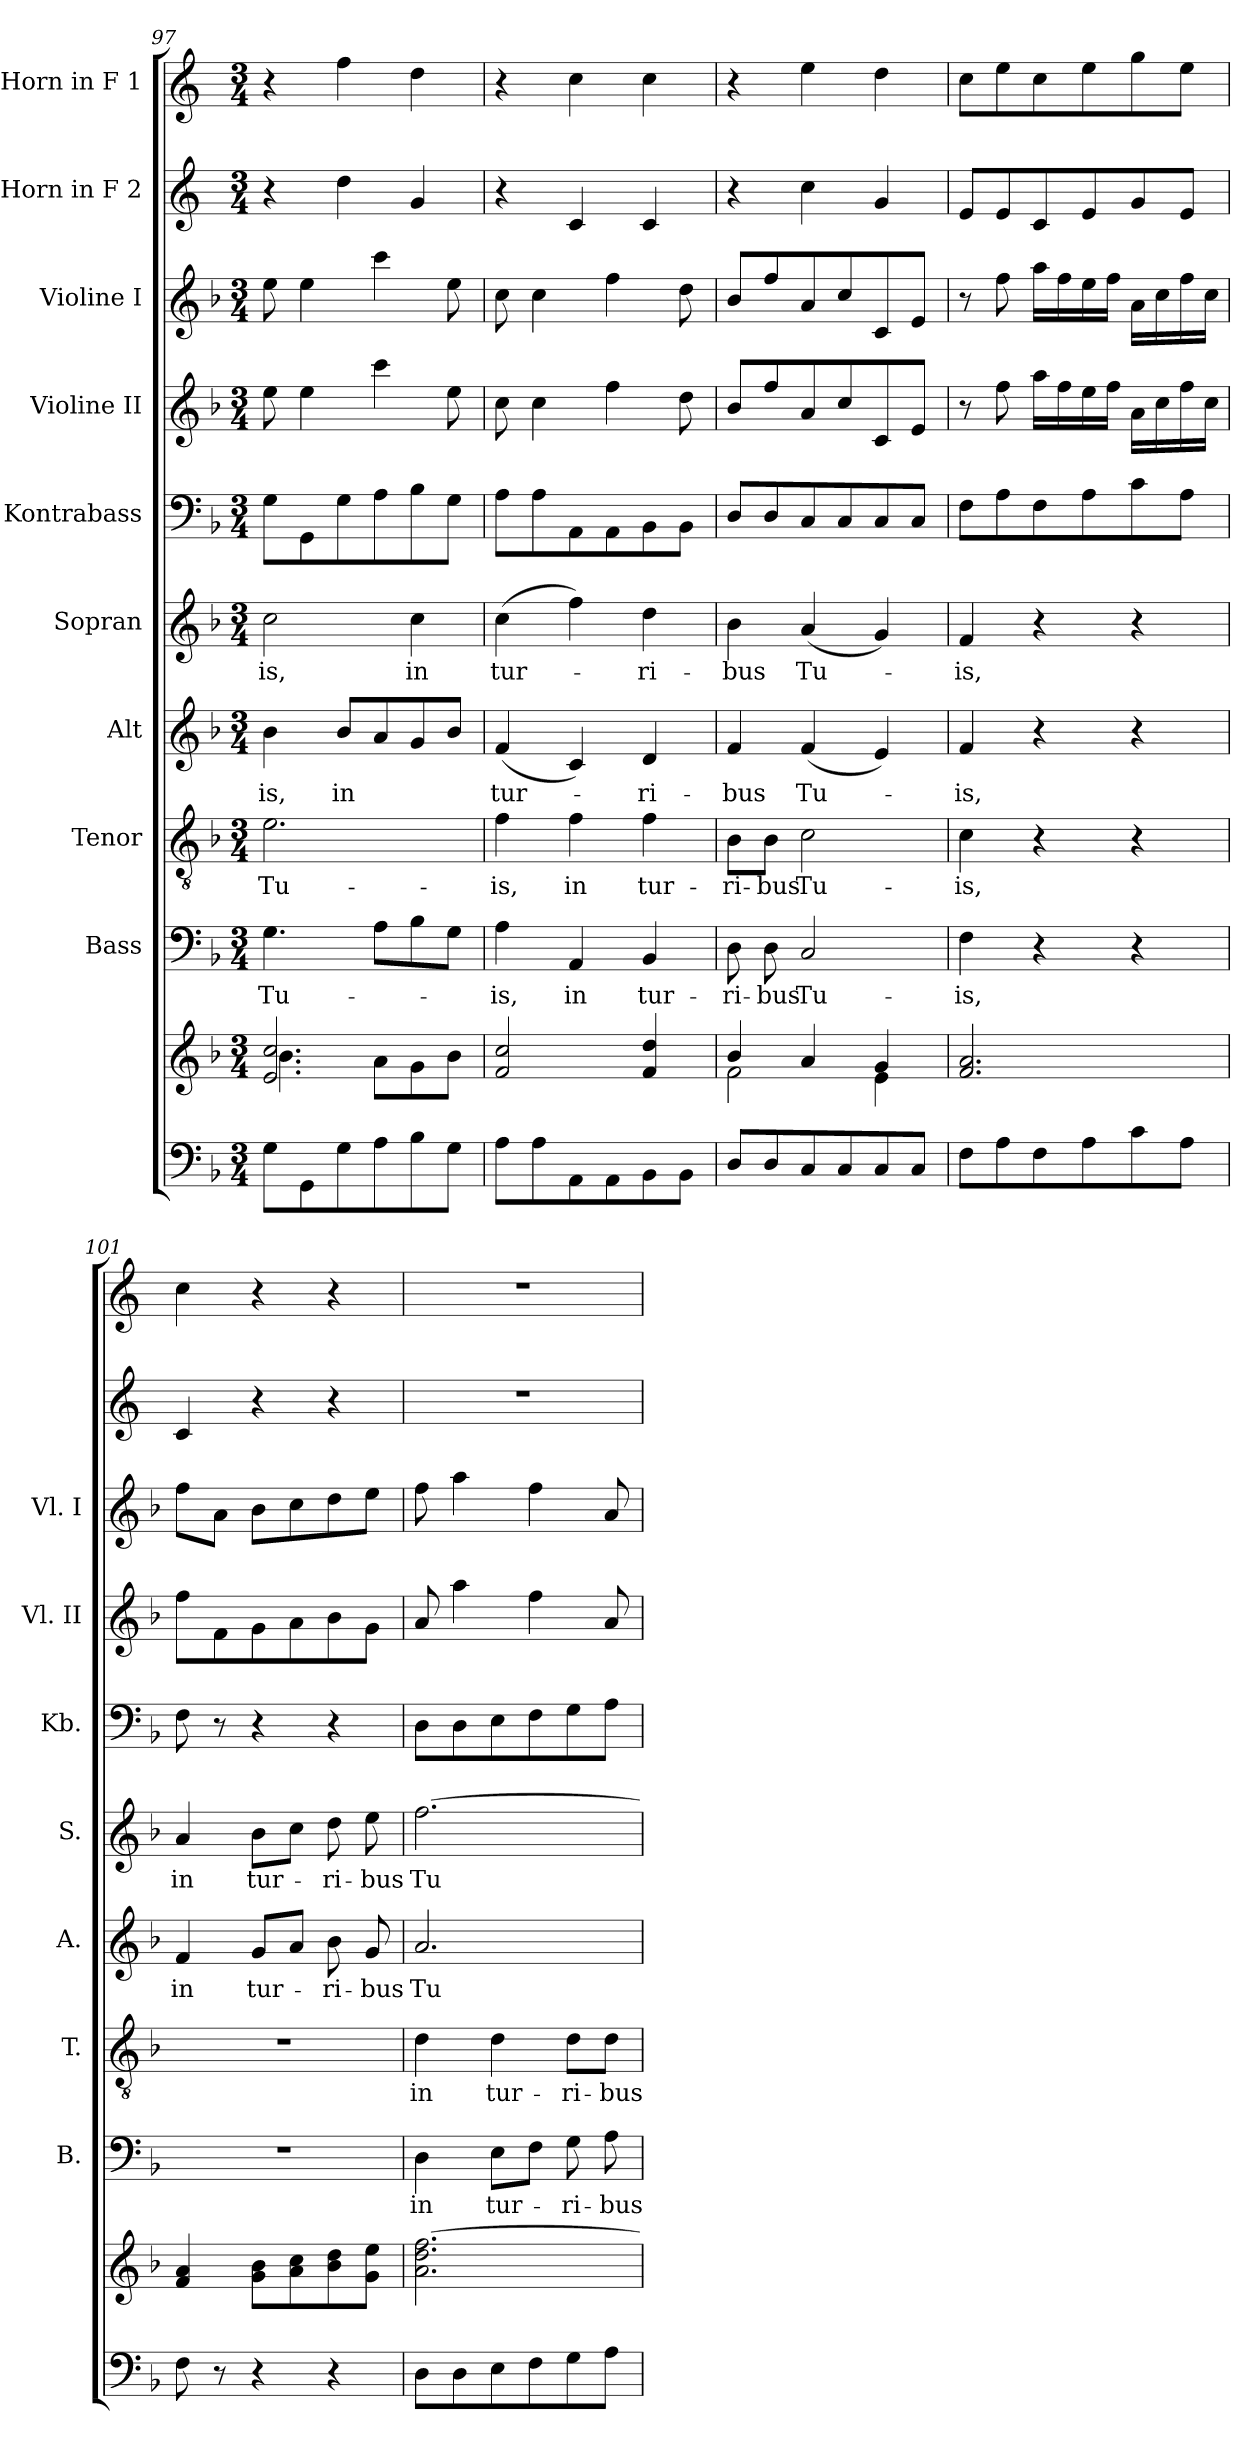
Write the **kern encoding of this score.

**kern	**kern	**kern	**text	**kern	**text	**kern	**text	**kern	**text	**kern	**kern	**kern	**kern	**kern
*part10	*part10	*part9	*part9	*part8	*part8	*part7	*part7	*part6	*part6	*part5	*part4	*part3	*part2	*part1
*staff11	*staff10	*staff9	*staff9	*staff8	*staff8	*staff7	*staff7	*staff6	*staff6	*staff5	*staff4	*staff3	*staff2	*staff1
*	*	*I"Bass	*	*I"Tenor	*	*I"Alt	*	*I"Sopran	*	*I"Kontrabass	*I"Violine II	*I"Violine I	*I"Horn in F 2	*I"Horn in F 1
*	*	*I'B.	*	*I'T.	*	*I'A.	*	*I'S.	*	*I'Kb.	*I'Vl. II	*I'Vl. I	*	*
*clefF4	*clefG2	*clefF4	*	*clefGv2	*	*clefG2	*	*clefG2	*	*clefF4	*clefG2	*clefG2	*clefG2	*clefG2
*	*	*	*	*	*	*	*	*	*	*ITrd7c12	*	*	*ITrd4c7	*ITrd4c7
*k[b-]	*k[b-]	*k[b-]	*	*k[b-]	*	*k[b-]	*	*k[b-]	*	*k[b-]	*k[b-]	*k[b-]	*k[b-]	*k[b-]
*F:	*F:	*F:	*	*F:	*	*F:	*	*F:	*	*F:	*F:	*F:	*F:	*F:
*M3/4	*M3/4	*M3/4	*	*M3/4	*	*M3/4	*	*M3/4	*	*M3/4	*M3/4	*M3/4	*M3/4	*M3/4
=97	=97	=97	=97	=97	=97	=97	=97	=97	=97	=97	=97	=97	=97	=97
*	*^	*	*	*	*	*	*	*	*	*	*	*	*	*
!	!	!	!	!LO:LY:b	!	!LO:LY:b	!	!LO:LY:b	!	!LO:LY:b	!	!	!	!	!
8G\L	2.e/ 2.cc/	4.b-\	4.G\	Tu-	2.e\	Tu-	4b-\	-is,	2cc\	-is,	8GG\L	8ee\	8ee\	4r	4r
8GG\	.	.	.	.	.	.	.	.	.	.	8GGG\	4ee\	4ee\	.	.
!	!	!	!	!	!	!	!	!LO:LY:b	!	!	!	!	!	!	!
8G\	.	.	.	.	.	.	8b-/L	in	.	.	8GG\	.	.	4g\	4b-\
8A\	.	8a\L	8A\L	.	.	.	8a/	.	.	.	8AA\	4ccc\	4ccc\	.	.
!	!	!	!	!	!	!	!	!	!	!LO:LY:b	!	!	!	!	!
8B-\	.	8g\	8B-\	.	.	.	8g/	.	4cc\	in	8BB-\	.	.	4c/	4g\
8G\J	.	8b-\J	8G\J	.	.	.	8b-/J	.	.	.	8GG\J	8ee\	8ee\	.	.
=98	=98	=98	=98	=98	=98	=98	=98	=98	=98	=98	=98	=98	=98	=98	=98
!	!	!	!	!LO:LY:b	!	!LO:LY:b	!	!LO:LY:b	!	!LO:LY:b	!	!	!	!	!
*	*v	*v	*	*	*	*	*	*	*	*	*	*	*	*	*
8A\L	2f/ 2cc/	4A\	-is,	4f\	-is,	(<4f/	tur-	(>4cc\	tur-	8AA\L	8cc\	8cc\	4r	4r
8A\	.	.	.	.	.	.	.	.	.	8AA\	4cc\	4cc\	.	.
!	!	!	!LO:LY:b	!	!LO:LY:b	!	!	!	!	!	!	!	!	!
8AA\	.	4AA/	in	4f\	in	4c/)	.	4ff\)	.	8AAA\	.	.	4F/	4f\
8AA\	.	.	.	.	.	.	.	.	.	8AAA\	4ff\	4ff\	.	.
!	!	!	!LO:LY:b	!	!LO:LY:b	!	!LO:LY:b	!	!LO:LY:b	!	!	!	!	!
8BB-\	4f/ 4dd/	4BB-/	tur-	4f\	tur-	4d/	-ri-	4dd\	-ri-	8BBB-\	.	.	4F/	4f\
8BB-\J	.	.	.	.	.	.	.	.	.	8BBB-\J	8dd\	8dd\	.	.
=99	=99	=99	=99	=99	=99	=99	=99	=99	=99	=99	=99	=99	=99	=99
*	*^	*	*	*	*	*	*	*	*	*	*	*	*	*
!	!	!	!	!LO:LY:b	!	!LO:LY:b	!	!LO:LY:b	!	!LO:LY:b	!	!	!	!	!
8D/L	4b-/	2f\	8D\	-ri-	8B-\L	-ri-	4f/	-bus	4b-\	-bus	8DD/L	8b-/L	8b-/L	4r	4r
!	!	!	!	!LO:LY:b	!	!LO:LY:b	!	!	!	!	!	!	!	!	!
8D/	.	.	8D\	-bus	8B-\J	-bus	.	.	.	.	8DD/	8ff/	8ff/	.	.
!	!	!	!	!LO:LY:b	!	!LO:LY:b	!	!LO:LY:b	!	!LO:LY:b	!	!	!	!	!
8C/	4a/	.	2C/	Tu-	2c\	Tu-	(<4f/	Tu-	(<4a/	Tu-	8CC/	8a/	8a/	4f\	4a\
8C/	.	.	.	.	.	.	.	.	.	.	8CC/	8cc/	8cc/	.	.
8C/	4g/	4e\	.	.	.	.	4e/)	.	4g/)	.	8CC/	8c/	8c/	4c/	4g\
8C/J	.	.	.	.	.	.	.	.	.	.	8CC/J	8e/J	8e/J	.	.
*	*v	*v	*	*	*	*	*	*	*	*	*	*	*	*	*
!!LO:PB:g=z
=100	=100	=100	=100	=100	=100	=100	=100	=100	=100	=100	=100	=100	=100	=100
!	!	!	!LO:LY:b	!	!LO:LY:b	!	!LO:LY:b	!	!LO:LY:b	!	!	!	!	!
8F\L	2.f/ 2.a/	4F\	-is,	4c\	-is,	4f/	-is,	4f/	-is,	8FF\L	8r	8r	8A/L	8f\L
8A\	.	.	.	.	.	.	.	.	.	8AA\	8ff\	8ff\	8A/	8a\
8F\	.	4r	.	4r	.	4r	.	4r	.	8FF\	16aa\LL	16aa\LL	8F/	8f\
.	.	.	.	.	.	.	.	.	.	.	16ff\	16ff\	.	.
8A\	.	.	.	.	.	.	.	.	.	8AA\	16ee\	16ee\	8A/	8a\
.	.	.	.	.	.	.	.	.	.	.	16ff\JJ	16ff\JJ	.	.
8c\	.	4r	.	4r	.	4r	.	4r	.	8C\	16a\LL	16a\LL	8c/	8cc\
.	.	.	.	.	.	.	.	.	.	.	16cc\	16cc\	.	.
8A\J	.	.	.	.	.	.	.	.	.	8AA\J	16ff\	16ff\	8A/J	8a\J
.	.	.	.	.	.	.	.	.	.	.	16cc\JJ	16cc\JJ	.	.
=101	=101	=101	=101	=101	=101	=101	=101	=101	=101	=101	=101	=101	=101	=101
!	!	!	!	!	!	!	!LO:LY:b	!	!LO:LY:b	!	!	!	!	!
8F\	4f/ 4a/	2.r	.	2.r	.	4f/	in	4a/	in	8FF\	8ff\L	8ff\L	4F/	4f\
8r	.	.	.	.	.	.	.	.	.	8r	8f\	8a\J	.	.
!	!	!	!	!	!	!	!LO:LY:b	!	!LO:LY:b	!	!	!	!	!
4r	8g\ 8b-\L	.	.	.	.	8g/L	tur-	8b-\L	tur-	4r	8g\	8b-\L	4r	4r
.	8a\ 8cc\	.	.	.	.	8a/J	.	8cc\J	.	.	8a\	8cc\	.	.
!	!	!	!	!	!	!	!LO:LY:b	!	!LO:LY:b	!	!	!	!	!
4r	8b-\ 8dd\	.	.	.	.	8b-\	-ri-	8dd\	-ri-	4r	8b-\	8dd\	4r	4r
!	!	!	!	!	!	!	!LO:LY:b	!	!LO:LY:b	!	!	!	!	!
.	8g\ 8ee\J	.	.	.	.	8g/	-bus	8ee\	-bus	.	8g\J	8ee\J	.	.
=102	=102	=102	=102	=102	=102	=102	=102	=102	=102	=102	=102	=102	=102	=102
!	!	!	!LO:LY:b	!	!LO:LY:b	!	!LO:LY:b	!	!LO:LY:b	!	!	!	!	!
8D\L	2.a\ 2.dd\ [2.ff\	4D\	in	4d\	in	2.a/	Tu-	[2.ff\	Tu-	8DD\L	8a/	8ff\	2.r	2.r
8D\	.	.	.	.	.	.	.	.	.	8DD\	4aa\	4aa\	.	.
!	!	!	!LO:LY:b	!	!LO:LY:b	!	!	!	!	!	!	!	!	!
8E\	.	8E\L	tur-	4d\	tur-	.	.	.	.	8EE\	.	.	.	.
8F\	.	8F\J	.	.	.	.	.	.	.	8FF\	4ff\	4ff\	.	.
!	!	!	!LO:LY:b	!	!LO:LY:b	!	!	!	!	!	!	!	!	!
8G\	.	8G\	-ri-	8d\L	-ri-	.	.	.	.	8GG\	.	.	.	.
!	!	!	!LO:LY:b	!	!LO:LY:b	!	!	!	!	!	!	!	!	!
8A\J	.	8A\	-bus	8d\J	-bus	.	.	.	.	8AA\J	8a/	8a/	.	.
=	=	=	=	=	=	=	=	=	=	=	=	=	=	=
*-	*-	*-	*-	*-	*-	*-	*-	*-	*-	*-	*-	*-	*-	*-
